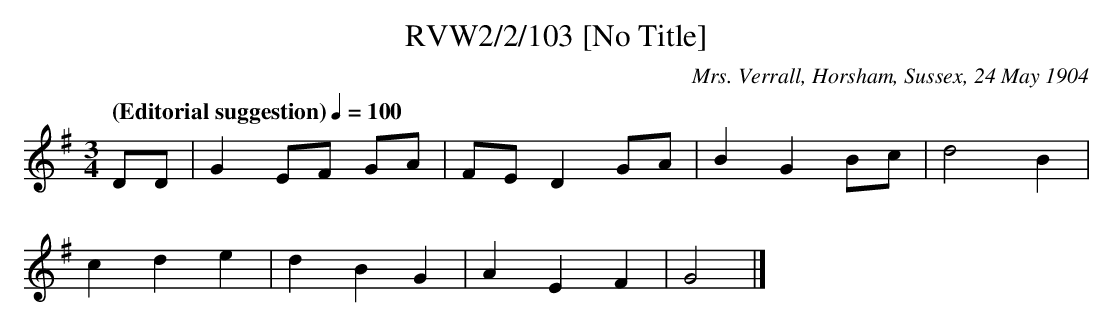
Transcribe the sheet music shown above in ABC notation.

X:1
T:RVW2/2/103 [No Title]
C:Mrs. Verrall, Horsham, Sussex, 24 May 1904
L:1/8
Q: "(Editorial suggestion)" 1/4=100
M:3/4
K:G
DD | G2 EF GA | FE D2 GA | B2 G2 Bc | d4 B2 |
c2 d2 e2 | d2 B2 G2 | A2 E2 F2 | G4 |]
